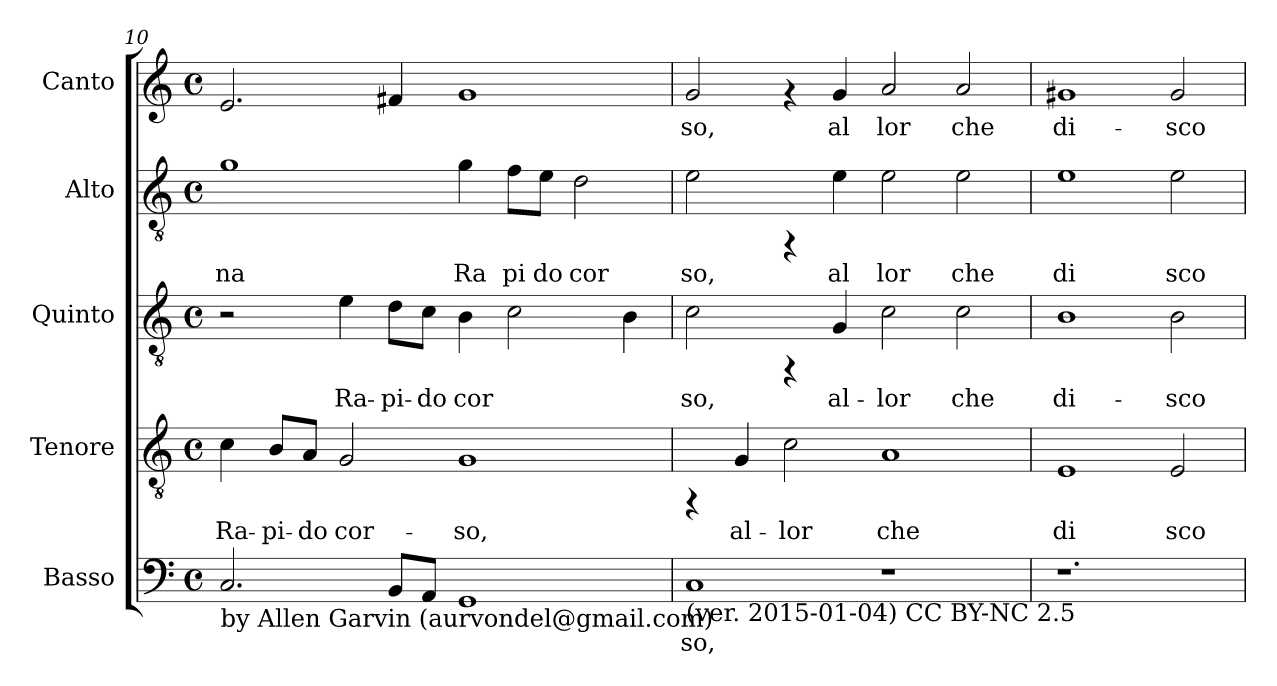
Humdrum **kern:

**kern	**text	**kern	**text	**kern	**text	**kern	**text	**kern	**text
*part5	*part5	*part4	*part4	*part3	*part3	*part2	*part2	*part1	*part1
*staff5	*staff5	*staff4	*staff4	*staff3	*staff3	*staff2	*staff2	*staff1	*staff1
*I"Basso	*	*I"Tenore	*	*I"Quinto	*	*I"Alto	*	*I"Canto	*
*clefF4	*	*clefGv2	*	*clefGv2	*	*clefGv2	*	*clefG2	*
*k[]	*	*k[]	*	*k[]	*	*k[]	*	*k[]	*
*C:	*	*C:	*	*C:	*	*C:	*	*C:	*
*M4/4	*	*M4/4	*	*M4/4	*	*M4/4	*	*M4/4	*
*met(c)	*	*met(c)	*	*met(c)	*	*met(c)	*	*met(c)	*
=10	=10	=10	=10	=10	=10	=10	=10	=10	=10
!LO:TX:b:t=by Allen Garvin (aurvondel@gmail.com)	!	!	!	!	!	!	!	!	!
!	!LO:LY:b:cj	!	!LO:LY:b:cj	!	!	!	!LO:LY:b:cj	!	!LO:LY:b:cj
2.C/	--	4c\	Ra-	2r	.	1g	na	2.e/	.
!	!	!	!LO:LY:b:cj	!	!	!	!	!	!
.	.	8B/L	-pi-	.	.	.	.	.	.
!	!	!	!LO:LY:b:cj	!	!	!	!	!	!
.	.	8A/J	-do	.	.	.	.	.	.
!	!	!	!LO:LY:b:cj	!	!LO:LY:b:cj	!	!	!	!
.	.	2G/	cor-	4e\	Ra-	.	.	.	.
!	!LO:LY:b:cj	!	!	!	!LO:LY:b:cj	!	!	!	!LO:LY:b:cj
8BB/L	--	.	.	8d\L	-pi-	.	.	4f#X/	.
!	!LO:LY:b:cj	!	!	!	!LO:LY:b:cj	!	!	!	!
8AA/J	--	.	.	8c\J	-do	.	.	.	.
!	!LO:LY:b:cj	!	!LO:LY:b:cj	!	!LO:LY:b:cj	!	!LO:LY:b:cj	!	!LO:LY:b:cj
1GG	--	1G	-so,	4B\	cor-	4g\	Ra	1g	.
!	!	!	!	!	!LO:LY:b:cj	!	!LO:LY:b:cj	!	!
.	.	.	.	2c\	--	8f\L	pi	.	.
!	!	!	!	!	!	!	!LO:LY:b:cj	!	!
.	.	.	.	.	.	8e\J	do	.	.
!	!	!	!	!	!	!	!LO:LY:b:cj	!	!
.	.	.	.	.	.	2d\	cor	.	.
!	!	!	!	!	!LO:LY:b:cj	!	!	!	!
.	.	.	.	4B\	--	.	.	.	.
=11	=11	=11	=11	=11	=11	=11	=11	=11	=11
!LO:TX:b:t=(ver. 2015-01-04) CC BY-NC 2.5	!	!	!	!	!	!	!	!	!
!	!LO:LY:b:cj	!	!	!	!LO:LY:b:cj	!	!LO:LY:b:cj	!	!LO:LY:b:cj
1C	-so,	4rFF	.	2c\	-so,	2e\	so,	2g/	so,
!	!	!	!LO:LY:b:cj	!	!	!	!	!	!
.	.	4G/	al-	.	.	.	.	.	.
!	!	!	!LO:LY:b:cj	!	!	!	!	!	!
.	.	2c\	-lor	4rFF	.	4rFF	.	4rf	.
!	!	!	!	!	!LO:LY:b:cj	!	!LO:LY:b:cj	!	!LO:LY:b:cj
.	.	.	.	4G/	al-	4e\	al	4g/	al
!	!	!	!LO:LY:b:cj	!	!LO:LY:b:cj	!	!LO:LY:b:cj	!	!LO:LY:b:cj
1r	.	1A	che	2c\	-lor	2e\	lor	2a/	lor
!	!	!	!	!	!LO:LY:b:cj	!	!LO:LY:b:cj	!	!LO:LY:b:cj
.	.	.	.	2c\	che	2e\	che	2a/	che
!!LO:PB:g=z
=12	=12	=12	=12	=12	=12	=12	=12	=12	=12
!	!	!	!LO:LY:b:cj	!	!LO:LY:b:cj	!	!LO:LY:b:cj	!	!LO:LY:b:cj
1.r	.	1E	di	1B	di-	1e	di	1g#X	di-
!	!	!	!LO:LY:b:cj	!	!LO:LY:b:cj	!	!LO:LY:b:cj	!	!LO:LY:b:cj
.	.	2E/	sco	2B\	-sco-	2e\	sco	2g#/	-sco-
=	=	=	=	=	=	=	=	=	=
*-	*-	*-	*-	*-	*-	*-	*-	*-	*-
